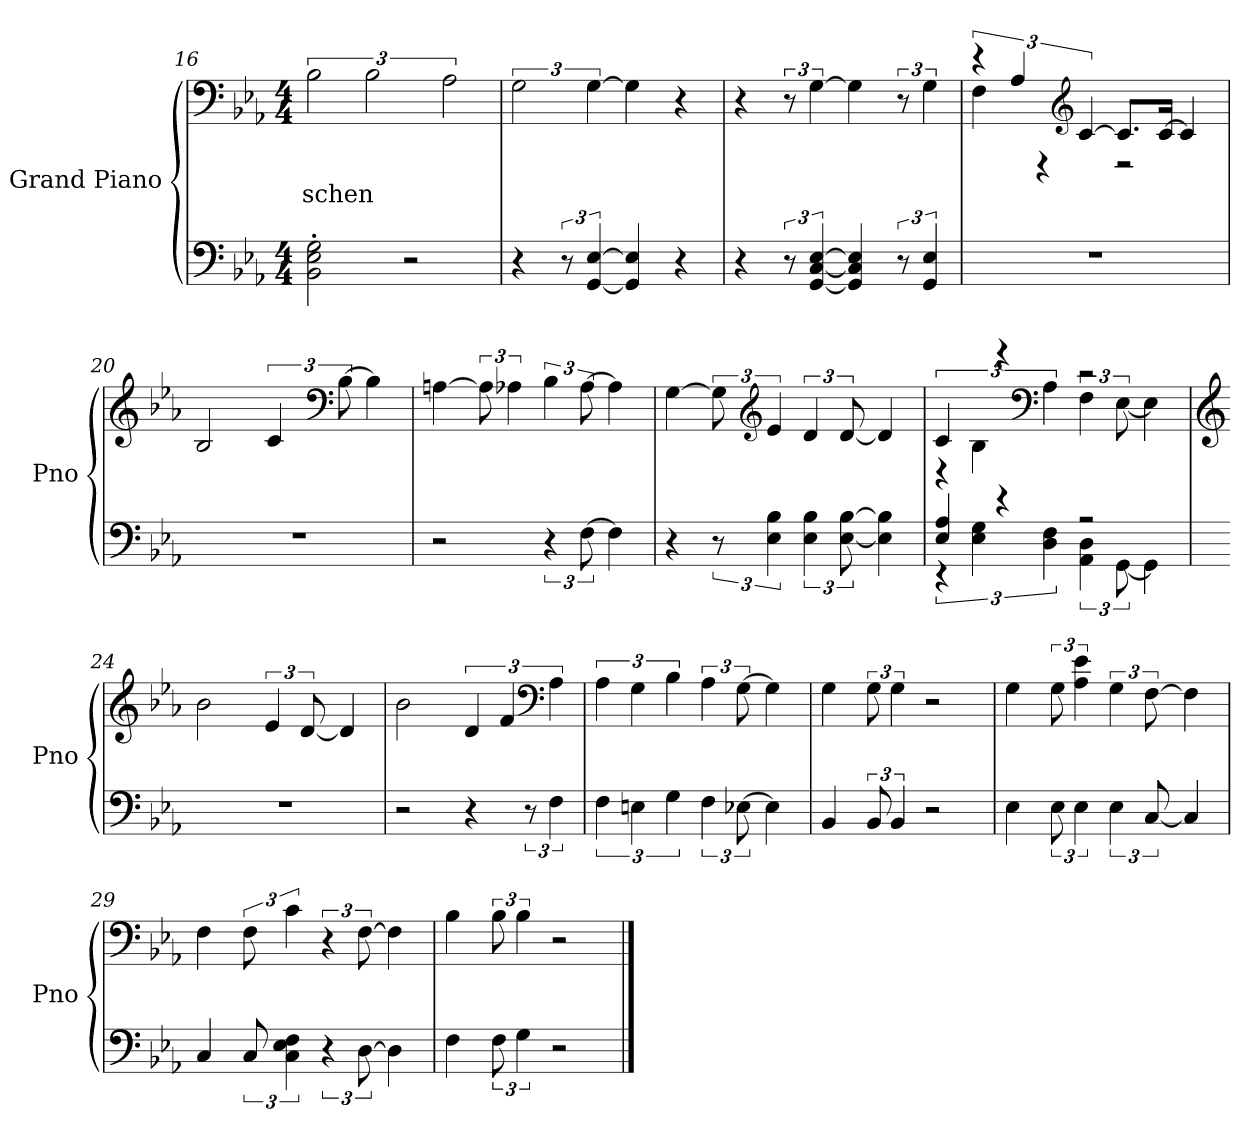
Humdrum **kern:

**kern	**kern	**text
*part1	*part1	*part1
*staff2	*staff1	*staff1
*I"Grand Piano	*	*
*I'Pno	*	*
*clefF4	*clefF4	*
*k[b-e-a-]	*k[b-e-a-]	*
*M4/4	*M4/4	*
=16	=16	=16
!	!	!LO:LY:b
2BB-\' 2E-\' 2G\'	3B-\	schen
.	3B-\	.
2r	.	.
.	3A-\	.
!!LO:PB:g=z
=17	=17	=17
4r	3G\	.
12r	.	.
[6GG/ [6E-/	[6G\	.
4GG/] 4E-/]	4G\]	.
4r	4r	.
=18	=18	=18
4r	4r	.
12r	12r	.
[6GG/ [6C/ [6E-/	[6G\	.
4GG/] 4C/] 4E-/]	4G\]	.
12r	12r	.
6GG/ 6E-/	6G\	.
=19	=19	=19
*	*^	*
1r	6r	4F\	.
.	6A-/	.	.
.	.	4r	.
*	*clefG2	*	*
.	[6c/	.	.
.	8.c/L]	2r	.
.	[16c/Jk	.	.
.	4c/]	.	.
*	*v	*v	*
=20	=20	=20
1r	2B-/	.
.	6c/	.
*	*clefF4	*
.	[12B-\	.
.	4B-\]	.
=21	=21	=21
2r	[4An\	.
.	12A\]	.
.	6A-X\	.
6r	6B-\	.
[12F\	[12A-\	.
4F\]	4A-\]	.
!!LO:LB:g=z
=22	=22	=22
4r	[4G\	.
12r	12G\]	.
*	*clefG2	*
6E-\ 6B-\	6e-/	.
6E-\ 6B-\	6d/	.
[12E-\ [12B-\	[12d/	.
4E-\] 4B-\]	4d/]	.
=23	=23	=23
*^	*^	*
4E-/ 4A-/	6r	4c/	6r	.
.	6E-\ 6G\	.	6B-\	.
4r	.	4r	.	.
*	*	*clefF4	*	*
.	6D\ 6F\	.	6A-\	.
2r	6AA-\ 6D\	2r	6F\	.
.	[12GG\	.	[12E-\	.
.	4GG\]	.	4E-\]	.
*v	*v	*	*	*
*	*v	*v	*
=24	=24	=24
*	*clefG2	*
1r	2b-\	.
.	6e-/	.
.	[12d/	.
.	4d/]	.
=25	=25	=25
2r	2b-\	.
4r	6d/	.
.	6f/	.
12r	.	.
*	*clefF4	*
6F\	6A-\	.
=26	=26	=26
6F\	6A-\	.
6En\	6G\	.
6G\	6B-\	.
6F\	6A-\	.
[12E-X\	[12G\	.
4E-\]	4G\]	.
=27	=27	=27
4BB-/	4G\	.
12BB-/	12G\	.
6BB-/	6G\	.
2r	2r	.
!!LO:LB:g=z
=28	=28	=28
4E-\	4G\	.
12E-\	12G\	.
6E-\	6A-\ 6e-\	.
6E-\	6G\	.
[12C/	[12F\	.
4C/]	4F\]	.
=29	=29	=29
4C/	4F\	.
12C/	12F\	.
6C\ 6E-\ 6F\	6c\	.
6r	6r	.
[12D\	[12F\	.
4D\]	4F\]	.
=30	=30	=30
4F\	4B-\	.
12F\	12B-\	.
6G\	6B-\	.
2r	2r	.
==	==	==
*-	*-	*-
